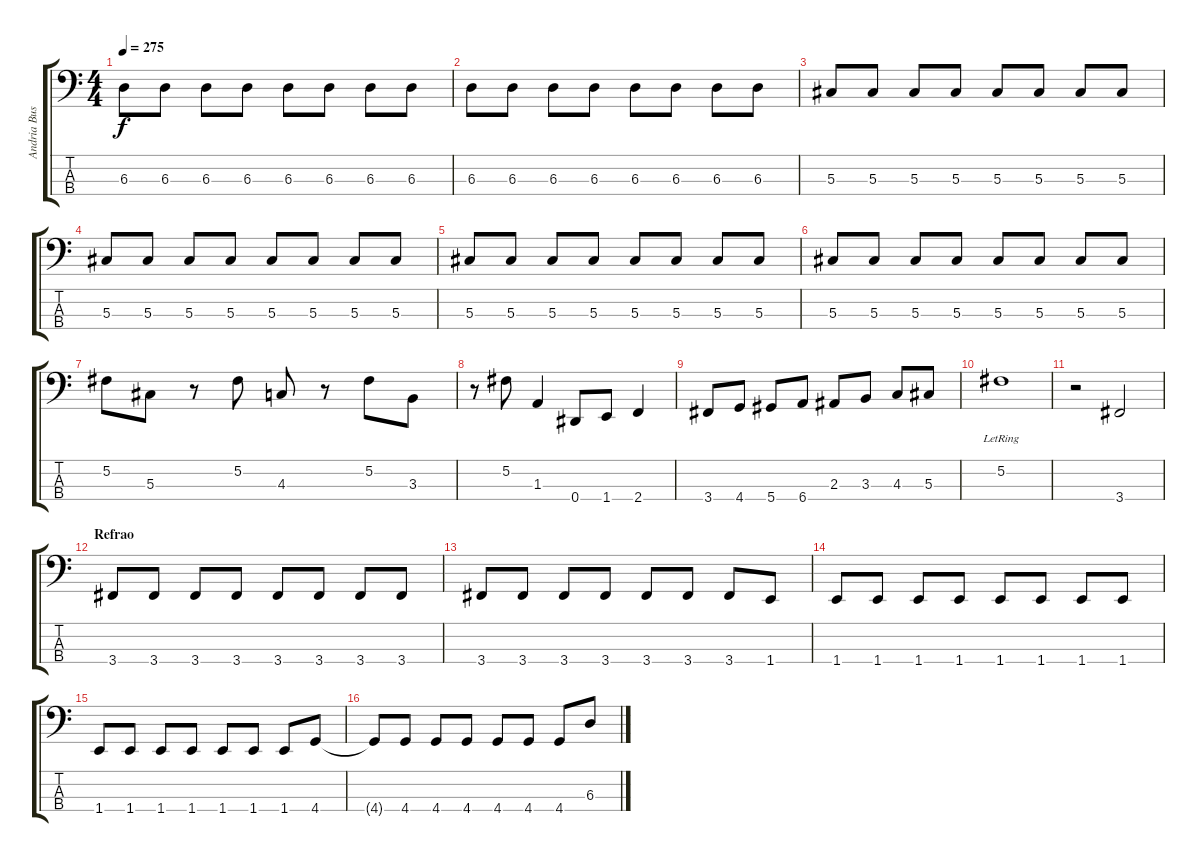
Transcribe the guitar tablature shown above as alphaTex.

\track ("Andria Busic" "Andria Bus") {instrument electricbasspick}
\staff {score tabs}
\tuning (Gb2 Db2 Ab1 Eb1) {hide}
\ts (4 4)
\tempo 275
\clef f4
\ks c
6.3.8{dy f} 6.3.8 6.3.8 6.3.8 6.3.8 6.3.8 6.3.8 6.3.8 |
6.3.8 6.3.8 6.3.8 6.3.8 6.3.8 6.3.8 6.3.8 6.3.8 |
5.3.8 5.3.8 5.3.8 5.3.8 5.3.8 5.3.8 5.3.8 5.3.8 |
5.3.8 5.3.8 5.3.8 5.3.8 5.3.8 5.3.8 5.3.8 5.3.8 |
5.3.8 5.3.8 5.3.8 5.3.8 5.3.8 5.3.8 5.3.8 5.3.8 |
5.3.8 5.3.8 5.3.8 5.3.8 5.3.8 5.3.8 5.3.8 5.3.8 |
5.2.8 5.3.8 r.8 5.2.8 4.3.8 r.8 5.2.8 3.3.8 |
r.8 5.2.8 1.3.4 0.4.8 1.4.8 2.4.4 |
3.4.8 4.4.8 5.4.8 6.4.8 2.3.8 3.3.8 4.3.8 5.3.8 |
5.2{lr}.1 |
r.2 3.4.2 |
\section ("" "Refrao")
3.4.8 3.4.8 3.4.8 3.4.8 3.4.8 3.4.8 3.4.8 3.4.8 |
3.4.8 3.4.8 3.4.8 3.4.8 3.4.8 3.4.8 3.4.8 1.4.8 |
1.4.8 1.4.8 1.4.8 1.4.8 1.4.8 1.4.8 1.4.8 1.4.8 |
1.4.8 1.4.8 1.4.8 1.4.8 1.4.8 1.4.8 1.4.8 4.4.8 |
4.4{t}.8 4.4.8 4.4.8 4.4.8 4.4.8 4.4.8 4.4.8 6.3.8
